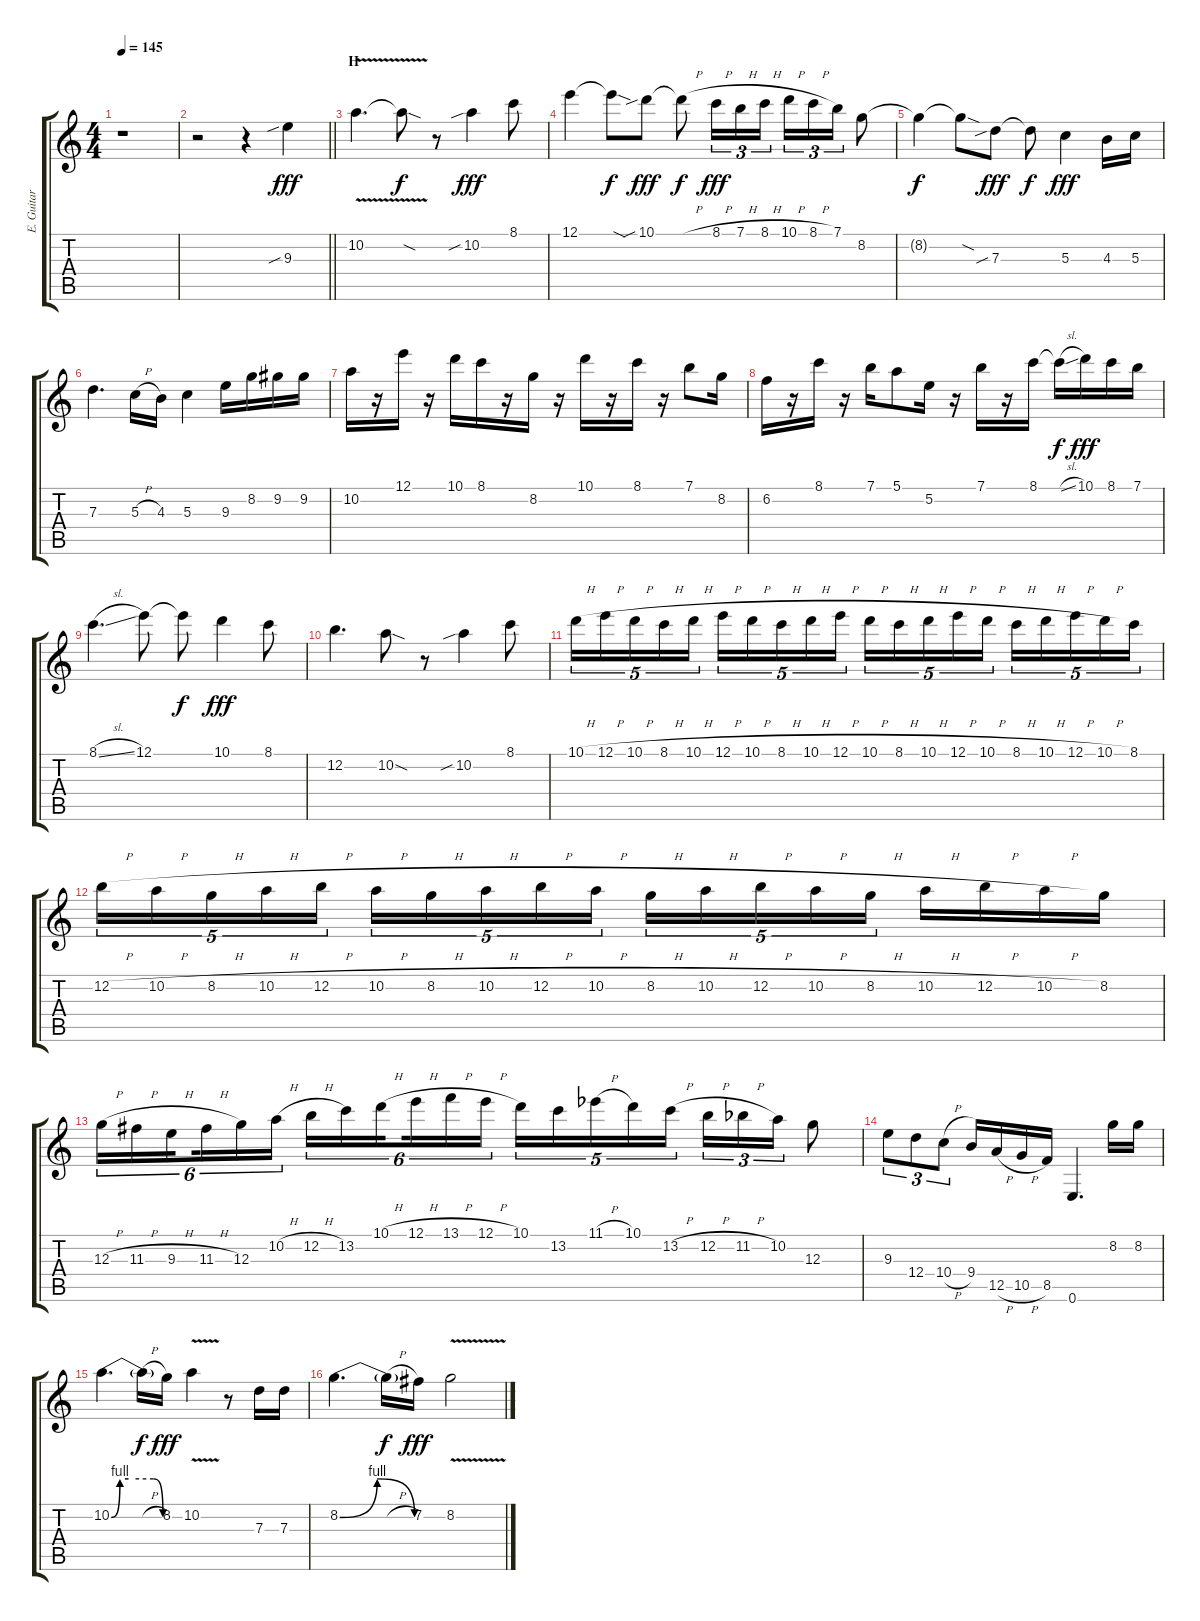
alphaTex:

\track ("E. Guitar I" "E. Guitar ") {instrument overdrivenguitar}
\staff {score tabs}
\tuning (E4 B3 G3 D3 A2 E2) {hide}
\ts (4 4)
\tempo 145
\clef g2
\ks c
r.1{dy f} |
\barLineRight lightlight
r.2 r.4 9.3{sib}.4{dy fff} |
\section ("" "H")
10.2{v}.4{d} 10.2{sod t}.8{dy f} r.8 10.2{sib}.4{dy fff} 8.1.8 |
12.1.4 12.1{sod t}.8{dy f} 10.1{sib}.8{dy fff} 10.1{h t}.8{dy f} 8.1{h}.16{tu (3 2) dy fff} 7.1{h}.16{tu (3 2)} 8.1{h}.16{tu (3 2)} 10.1{h}.16{tu (3 2)} 8.1{h}.16{tu (3 2)} 7.1.16{tu (3 2)} 8.2.8 |
8.2{t}.4{dy f} 8.2{sod t}.8 7.3{sib}.8{dy fff} 7.3{t}.8{dy f} 5.3.4{dy fff} 4.3.16 5.3.16 |
7.3.4{d} 5.3{h}.16 4.3.16 5.3.4 9.3.16 8.2.16 9.2.16 9.2.16 |
10.2.16 r.16 12.1.16 r.16 10.1.16 8.1.16 r.16 8.2.16 r.16 10.1.16 r.16 8.1.16 r.16 7.1.8 8.2.16 |
6.2.16 r.16 8.1.16 r.16 7.1.16 5.1.8 5.2.16 r.16 7.1.16 r.16 8.1.16 8.1{sl t}.16{dy f} 10.1.16{dy fff} 8.1.16 7.1.16 |
8.1{sl}.4{d} 12.1.8 12.1{t}.8{dy f} 10.1.4{dy fff} 8.1.8 |
12.2.4{d} 10.2{sod}.8 r.8 10.2{sib}.4 8.1.8 |
10.1{h}.16{tu (5 4)} 12.1{h}.16{tu (5 4)} 10.1{h}.16{tu (5 4)} 8.1{h}.16{tu (5 4)} 10.1{h}.16{tu (5 4)} 12.1{h}.16{tu (5 4)} 10.1{h}.16{tu (5 4)} 8.1{h}.16{tu (5 4)} 10.1{h}.16{tu (5 4)} 12.1{h}.16{tu (5 4)} 10.1{h}.16{tu (5 4)} 8.1{h}.16{tu (5 4)} 10.1{h}.16{tu (5 4)} 12.1{h}.16{tu (5 4)} 10.1{h}.16{tu (5 4)} 8.1{h}.16{tu (5 4)} 10.1{h}.16{tu (5 4)} 12.1{h}.16{tu (5 4)} 10.1{h}.16{tu (5 4)} 8.1.16{tu (5 4)} |
12.2{h}.16{tu (5 4)} 10.2{h}.16{tu (5 4)} 8.2{h}.16{tu (5 4)} 10.2{h}.16{tu (5 4)} 12.2{h}.16{tu (5 4)} 10.2{h}.16{tu (5 4)} 8.2{h}.16{tu (5 4)} 10.2{h}.16{tu (5 4)} 12.2{h}.16{tu (5 4)} 10.2{h}.16{tu (5 4)} 8.2{h}.16{tu (5 4)} 10.2{h}.16{tu (5 4)} 12.2{h}.16{tu (5 4)} 10.2{h}.16{tu (5 4)} 8.2{h}.16{tu (5 4)} 10.2{h}.16 12.2{h}.16 10.2{h}.16 8.2.16 |
12.3{h}.16{tu (6 4)} 11.3{h}.16{tu (6 4)} 9.3{h}.16{tu (6 4) beam splitsecondary} 11.3{h}.16{tu (6 4)} 12.3.16{tu (6 4)} 10.2{h}.16{tu (6 4)} 12.2{h}.16{tu (6 4)} 13.2.16{tu (6 4)} 10.1{h}.16{tu (6 4) beam splitsecondary} 12.1{h}.16{tu (6 4)} 13.1{h}.16{tu (6 4)} 12.1{h}.16{tu (6 4)} 10.1.16{tu (5 4)} 13.2.16{tu (5 4)} 11.1{h acc b}.16{tu (5 4)} 10.1.16{tu (5 4)} 13.2{h}.16{tu (5 4)} 12.2{h}.16{tu (3 2)} 11.2{h acc b}.16{tu (3 2)} 10.2.16{tu (3 2)} 12.3.8 |
9.3.8{tu (3 2)} 12.4.8{tu (3 2)} 10.4{h}.8{tu (3 2)} 9.4.16 12.5{h}.16 10.5{h}.16 8.5.16 0.6.4{d} 8.2.16 8.2.16 |
10.2{be (custom 0 0 10 4 20 4 49 4 60 0)}.4{d} 10.2{h t}.16{dy f} 8.2.16{dy fff} 10.2{v}.4 r.8 7.3.16 7.3.16 |
8.2{be (bendrelease 0 0 10 4 20 4 60 0)}.4{d} 8.2{h t}.16{dy f} 7.2.16{dy fff} 8.2{v}.2
